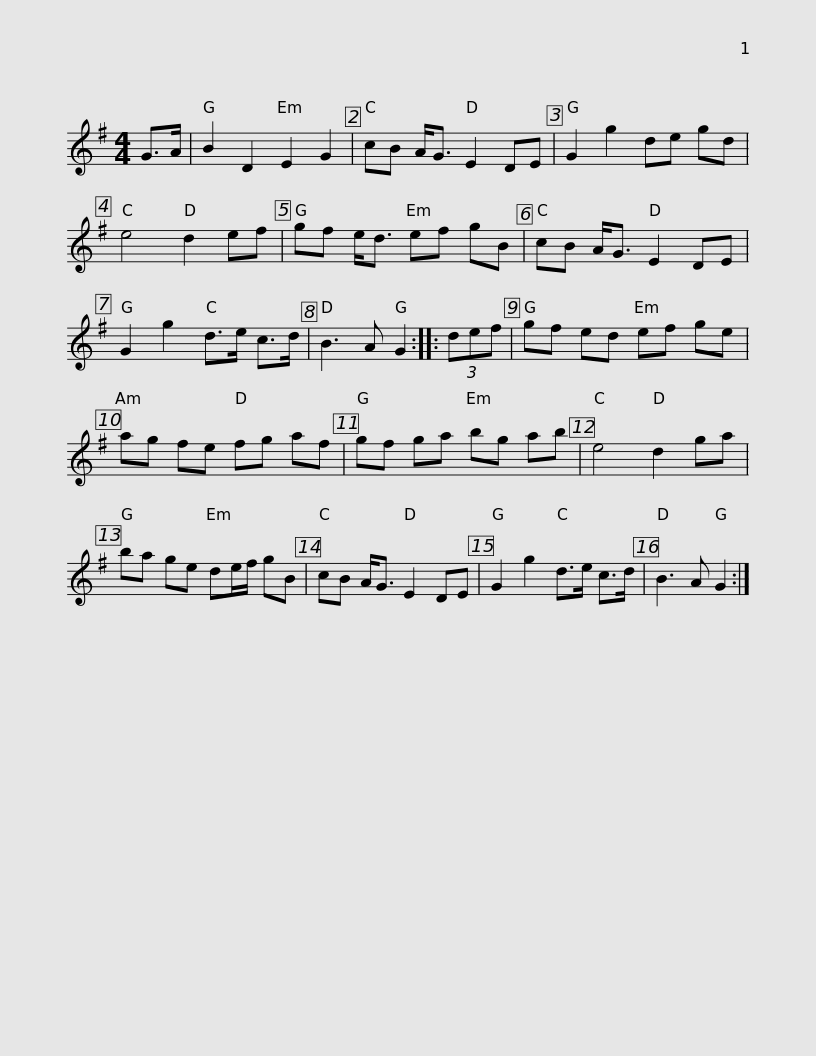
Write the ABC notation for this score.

X:1
L:1/8
M:4/4
I:linebreak $
K:G
V:1 treble
V:1
 G>A | B2 D2 E2 G2 | cB A<G E2 DE | G2 g2 de gd | e4 d2 ef | %5
 gf e<d ef gB | cB A<G E2 DE |$ G2 g2 d>e c>d | B3 A G2 :: (3def | %10
 gf ed ef ge | ag fe fg af | gf ga bg ab |$ e4 d2 ga | ba ge de/f/ gB | %15
 cB A<G E2 DE | G2 g2 d>e c>d | B3 A G2 :| %18
